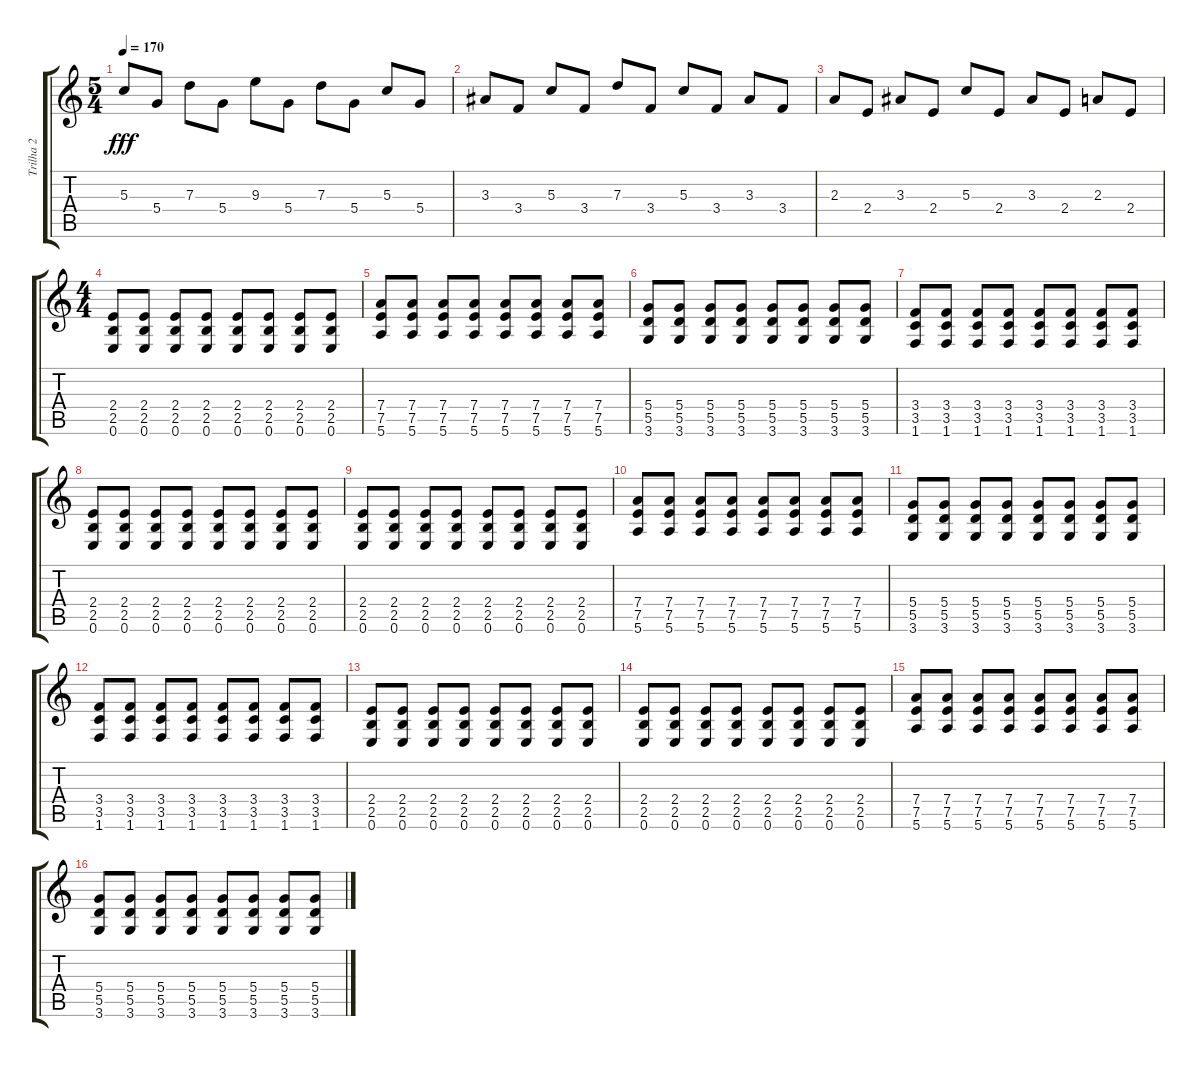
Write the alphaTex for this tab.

\track ("Trilha 2" "Trilha 2") {instrument distortionguitar}
\staff {score tabs}
\tuning (E4 B3 G3 D3 A2 E2) {hide}
\ts (5 4)
\tempo 170
\clef g2
\ks c
5.3.8{dy fff} 5.4.8 7.3.8 5.4.8 9.3.8 5.4.8 7.3.8 5.4.8 5.3.8 5.4.8 |
3.3.8 3.4.8 5.3.8 3.4.8 7.3.8 3.4.8 5.3.8 3.4.8 3.3.8 3.4.8 |
2.3.8 2.4.8 3.3.8 2.4.8 5.3.8 2.4.8 3.3.8 2.4.8 2.3.8 2.4.8 |
\ts (4 4)
(2.4 2.5 0.6).8{volume 8} (2.4 2.5 0.6).8 (2.4 2.5 0.6).8 (2.4 2.5 0.6).8 (2.4 2.5 0.6).8 (2.4 2.5 0.6).8 (2.4 2.5 0.6).8 (2.4 2.5 0.6).8 |
(7.4 7.5 5.6).8 (7.4 7.5 5.6).8 (7.4 7.5 5.6).8 (7.4 7.5 5.6).8 (7.4 7.5 5.6).8 (7.4 7.5 5.6).8 (7.4 7.5 5.6).8 (7.4 7.5 5.6).8 |
(5.4 5.5 3.6).8 (5.4 5.5 3.6).8 (5.4 5.5 3.6).8 (5.4 5.5 3.6).8 (5.4 5.5 3.6).8 (5.4 5.5 3.6).8 (5.4 5.5 3.6).8 (5.4 5.5 3.6).8 |
(3.4 3.5 1.6).8 (3.4 3.5 1.6).8 (3.4 3.5 1.6).8 (3.4 3.5 1.6).8 (3.4 3.5 1.6).8 (3.4 3.5 1.6).8 (3.4 3.5 1.6).8 (3.4 3.5 1.6).8 |
(2.4 2.5 0.6).8 (2.4 2.5 0.6).8 (2.4 2.5 0.6).8 (2.4 2.5 0.6).8 (2.4 2.5 0.6).8 (2.4 2.5 0.6).8 (2.4 2.5 0.6).8 (2.4 2.5 0.6).8 |
(2.4 2.5 0.6).8 (2.4 2.5 0.6).8 (2.4 2.5 0.6).8 (2.4 2.5 0.6).8 (2.4 2.5 0.6).8 (2.4 2.5 0.6).8 (2.4 2.5 0.6).8 (2.4 2.5 0.6).8 |
(7.4 7.5 5.6).8 (7.4 7.5 5.6).8 (7.4 7.5 5.6).8 (7.4 7.5 5.6).8 (7.4 7.5 5.6).8 (7.4 7.5 5.6).8 (7.4 7.5 5.6).8 (7.4 7.5 5.6).8 |
(5.4 5.5 3.6).8 (5.4 5.5 3.6).8 (5.4 5.5 3.6).8 (5.4 5.5 3.6).8 (5.4 5.5 3.6).8 (5.4 5.5 3.6).8 (5.4 5.5 3.6).8 (5.4 5.5 3.6).8 |
(3.4 3.5 1.6).8 (3.4 3.5 1.6).8 (3.4 3.5 1.6).8 (3.4 3.5 1.6).8 (3.4 3.5 1.6).8 (3.4 3.5 1.6).8 (3.4 3.5 1.6).8 (3.4 3.5 1.6).8 |
(2.4 2.5 0.6).8 (2.4 2.5 0.6).8 (2.4 2.5 0.6).8 (2.4 2.5 0.6).8 (2.4 2.5 0.6).8 (2.4 2.5 0.6).8 (2.4 2.5 0.6).8 (2.4 2.5 0.6).8 |
(2.4 2.5 0.6).8 (2.4 2.5 0.6).8 (2.4 2.5 0.6).8 (2.4 2.5 0.6).8 (2.4 2.5 0.6).8 (2.4 2.5 0.6).8 (2.4 2.5 0.6).8 (2.4 2.5 0.6).8 |
(7.4 7.5 5.6).8 (7.4 7.5 5.6).8 (7.4 7.5 5.6).8 (7.4 7.5 5.6).8 (7.4 7.5 5.6).8 (7.4 7.5 5.6).8 (7.4 7.5 5.6).8 (7.4 7.5 5.6).8 |
(5.4 5.5 3.6).8 (5.4 5.5 3.6).8 (5.4 5.5 3.6).8 (5.4 5.5 3.6).8 (5.4 5.5 3.6).8 (5.4 5.5 3.6).8 (5.4 5.5 3.6).8 (5.4 5.5 3.6).8
